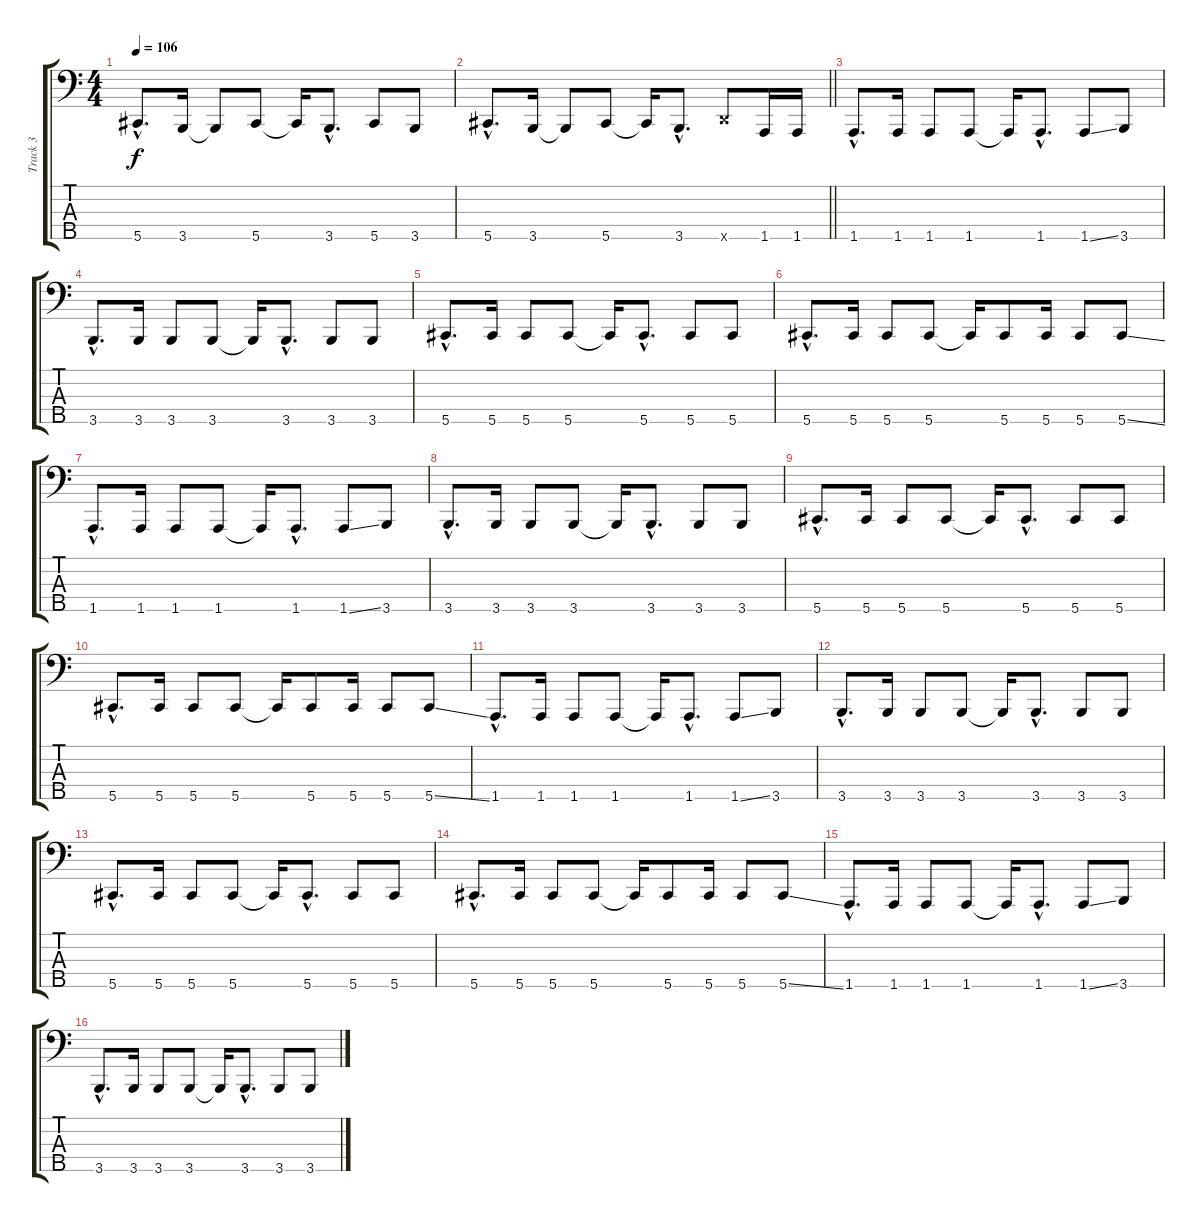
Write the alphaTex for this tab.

\track ("Track 3" "Track 3") {instrument electricbasspick}
\staff {score tabs}
\tuning (Gb2 Db2 Ab1 Db1 Ab0) {hide}
\ts (4 4)
\tempo 106
\clef f4
\ks c
5.5{hac}.8{d dy f} 3.5.16 3.5{t}.8 5.5.8 5.5{t}.16 3.5{hac}.8{d} 5.5.8 3.5.8 |
\barLineRight lightlight
5.5{hac}.8{d} 3.5.16 3.5{t}.8 5.5.8 5.5{t}.16 3.5{hac}.8{d} 6.5{x}.8 1.5.16 1.5.16 |
1.5{hac}.8{d} 1.5.16 1.5.8 1.5.8 1.5{t}.16 1.5{hac}.8{d} 1.5{ss}.8 3.5.8 |
3.5{hac}.8{d} 3.5.16 3.5.8 3.5.8 3.5{t}.16 3.5{hac}.8{d} 3.5.8 3.5.8 |
5.5{hac}.8{d} 5.5.16 5.5.8 5.5.8 5.5{t}.16 5.5{hac}.8{d} 5.5.8 5.5.8 |
5.5{hac}.8{d} 5.5.16 5.5.8 5.5.8 5.5{t}.16 5.5.8 5.5.16 5.5.8 5.5{ss}.8 |
1.5{hac}.8{d} 1.5.16 1.5.8 1.5.8 1.5{t}.16 1.5{hac}.8{d} 1.5{ss}.8 3.5.8 |
3.5{hac}.8{d} 3.5.16 3.5.8 3.5.8 3.5{t}.16 3.5{hac}.8{d} 3.5.8 3.5.8 |
5.5{hac}.8{d} 5.5.16 5.5.8 5.5.8 5.5{t}.16 5.5{hac}.8{d} 5.5.8 5.5.8 |
5.5{hac}.8{d} 5.5.16 5.5.8 5.5.8 5.5{t}.16 5.5.8 5.5.16 5.5.8 5.5{ss}.8 |
1.5{hac}.8{d} 1.5.16 1.5.8 1.5.8 1.5{t}.16 1.5{hac}.8{d} 1.5{ss}.8 3.5.8 |
3.5{hac}.8{d} 3.5.16 3.5.8 3.5.8 3.5{t}.16 3.5{hac}.8{d} 3.5.8 3.5.8 |
5.5{hac}.8{d} 5.5.16 5.5.8 5.5.8 5.5{t}.16 5.5{hac}.8{d} 5.5.8 5.5.8 |
5.5{hac}.8{d} 5.5.16 5.5.8 5.5.8 5.5{t}.16 5.5.8 5.5.16 5.5.8 5.5{ss}.8 |
1.5{hac}.8{d} 1.5.16 1.5.8 1.5.8 1.5{t}.16 1.5{hac}.8{d} 1.5{ss}.8 3.5.8 |
3.5{hac}.8{d} 3.5.16 3.5.8 3.5.8 3.5{t}.16 3.5{hac}.8{d} 3.5.8 3.5.8
